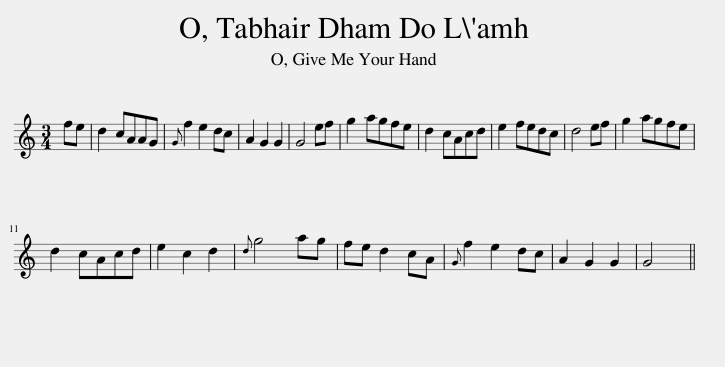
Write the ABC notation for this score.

X:1
L:1/8
M:3/4
I:linebreak $
K:C
V:1 treble
V:1
 fe | d2 cAAG |{G} f2 e2 dc | A2 G2 G2 | G4 ef | %5
 g2 agfe | d2 cAcd | e2 fedc | d4 ef | g2 agfe |$ %10
 d2 cAcd | e2 c2 d2 |{d} g4 ag | fe d2 cA |{G} f2 e2 dc | %15
 A2 G2 G2 | G4 || %17
